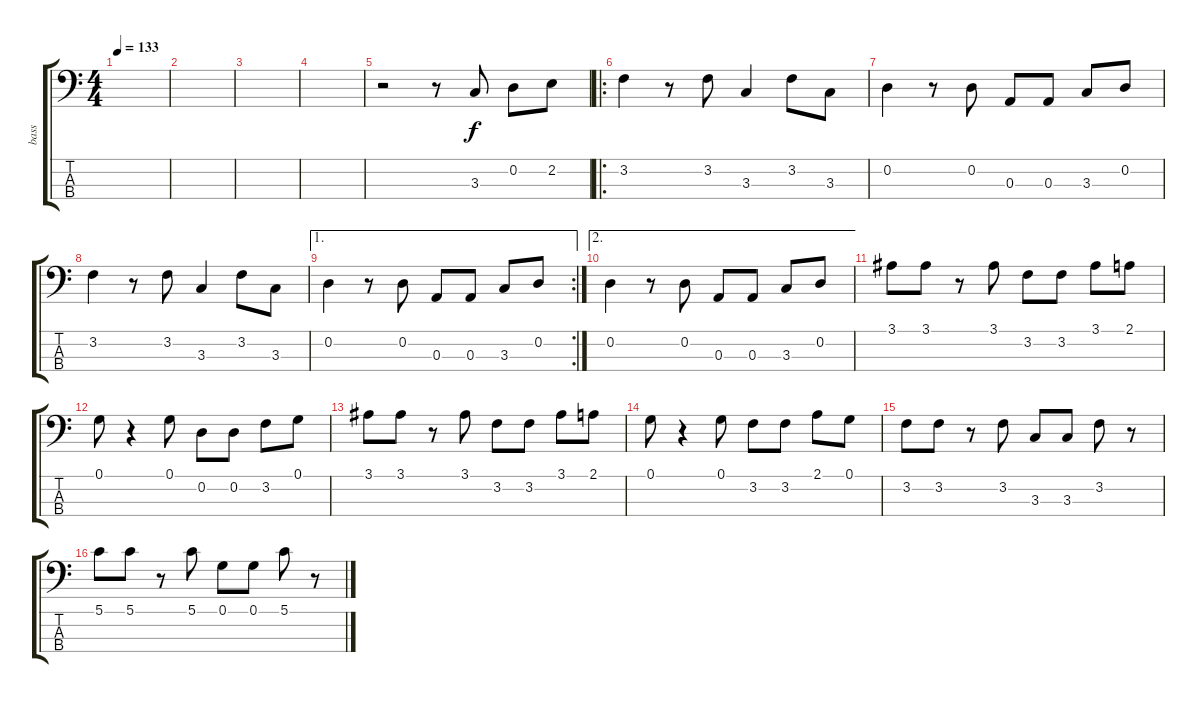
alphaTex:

\track ("bass" "bass") {instrument electricbasspick}
\staff {score tabs}
\tuning (G2 D2 A1 E1) {hide}
\ts (4 4)
\tempo 133
\clef f4
\ks c
|
|
|
|
r.2 r.8 3.3.8 0.2.8 2.2.8 |
\ro
3.2.4 r.8 3.2.8 3.3.4 3.2.8 3.3.8 |
0.2.4 r.8 0.2.8 0.3.8 0.3.8 3.3.8 0.2.8 |
3.2.4 r.8 3.2.8 3.3.4 3.2.8 3.3.8 |
\ae 1
\rc 2
0.2.4 r.8 0.2.8 0.3.8 0.3.8 3.3.8 0.2.8 |
\ae 2
0.2.4 r.8 0.2.8 0.3.8 0.3.8 3.3.8 0.2.8 |
3.1.8 3.1.8 r.8 3.1.8 3.2.8 3.2.8 3.1.8 2.1.8 |
0.1.8 r.4 0.1.8 0.2.8 0.2.8 3.2.8 0.1.8 |
3.1.8 3.1.8 r.8 3.1.8 3.2.8 3.2.8 3.1.8 2.1.8 |
0.1.8 r.4 0.1.8 3.2.8 3.2.8 2.1.8 0.1.8 |
3.2.8 3.2.8 r.8 3.2.8 3.3.8 3.3.8 3.2.8 r.8 |
5.1.8 5.1.8 r.8 5.1.8 0.1.8 0.1.8 5.1.8 r.8
